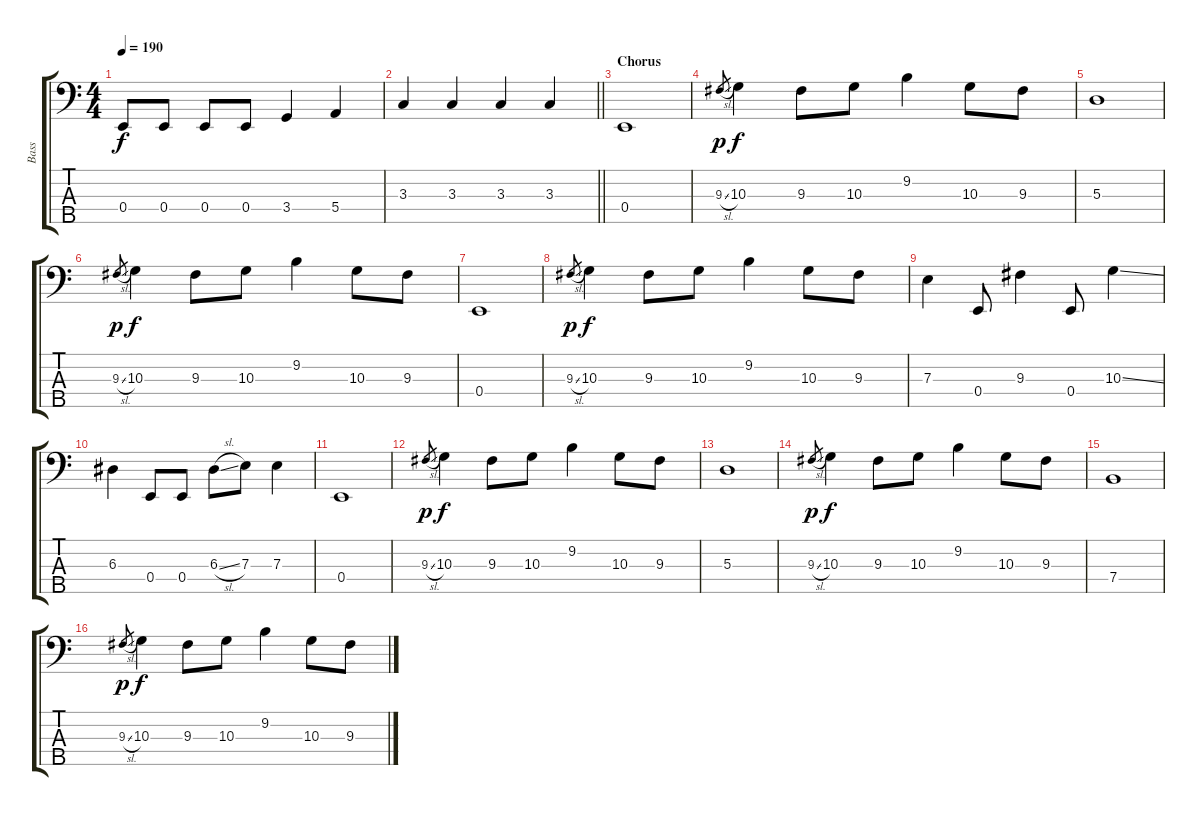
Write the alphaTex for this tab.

\track ("Bass" "Bass") {instrument electricbassfinger}
\staff {score tabs}
\tuning (G2 D2 A1 E1 B0) {hide}
\ts (4 4)
\tempo 190
\clef f4
\ks c
0.4.8{dy f} 0.4.8 0.4.8 0.4.8 3.4.4 5.4.4 |
\barLineRight lightlight
3.3.4 3.3.4 3.3.4 3.3.4 |
\section ("" "Chorus")
0.4.1 |
9.3{sl}.8{gr dy p} 10.3.4{dy f} 9.3.8 10.3.8 9.2.4 10.3.8 9.3.8 |
5.3.1 |
9.3{sl}.8{gr dy p} 10.3.4{dy f} 9.3.8 10.3.8 9.2.4 10.3.8 9.3.8 |
0.4.1 |
9.3{sl}.8{gr dy p} 10.3.4{dy f} 9.3.8 10.3.8 9.2.4 10.3.8 9.3.8 |
7.3.4 0.4.8 9.3.4 0.4.8 10.3{ss}.4 |
6.3.4 0.4.8 0.4.8 6.3{sl}.8 7.3.8 7.3.4 |
0.4.1 |
9.3{sl}.8{gr dy p} 10.3.4{dy f} 9.3.8 10.3.8 9.2.4 10.3.8 9.3.8 |
5.3.1 |
9.3{sl}.8{gr dy p} 10.3.4{dy f} 9.3.8 10.3.8 9.2.4 10.3.8 9.3.8 |
7.4.1 |
9.3{sl}.8{gr dy p} 10.3.4{dy f} 9.3.8 10.3.8 9.2.4 10.3.8 9.3.8
